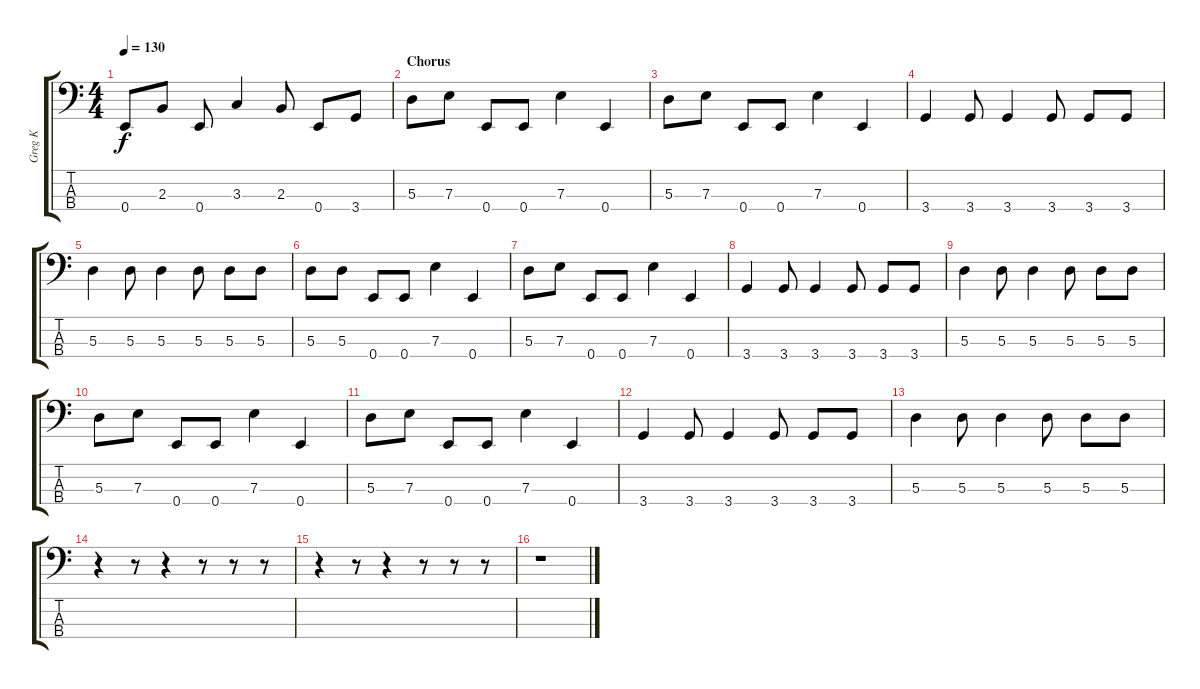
\track ("Greg K" "Greg K") {instrument electricbassfinger}
\staff {score tabs}
\tuning (G2 D2 A1 E1) {hide}
\ts (4 4)
\tempo 130
\clef f4
\ks c
0.4.8{dy f} 2.3.8 0.4.8 3.3.4 2.3.8 0.4.8 3.4.8 |
\section ("" "Chorus")
5.3.8 7.3.8 0.4.8 0.4.8 7.3.4 0.4.4 |
5.3.8 7.3.8 0.4.8 0.4.8 7.3.4 0.4.4 |
3.4.4 3.4.8 3.4.4 3.4.8 3.4.8 3.4.8 |
5.3.4 5.3.8 5.3.4 5.3.8 5.3.8 5.3.8 |
5.3.8 5.3.8 0.4.8 0.4.8 7.3.4 0.4.4 |
5.3.8 7.3.8 0.4.8 0.4.8 7.3.4 0.4.4 |
3.4.4 3.4.8 3.4.4 3.4.8 3.4.8 3.4.8 |
5.3.4 5.3.8 5.3.4 5.3.8 5.3.8 5.3.8 |
5.3.8 7.3.8 0.4.8 0.4.8 7.3.4 0.4.4 |
5.3.8 7.3.8 0.4.8 0.4.8 7.3.4 0.4.4 |
3.4.4 3.4.8 3.4.4 3.4.8 3.4.8 3.4.8 |
5.3.4 5.3.8 5.3.4 5.3.8 5.3.8 5.3.8 |
r.4 r.8 r.4 r.8 r.8 r.8 |
r.4 r.8 r.4 r.8 r.8 r.8 |
r.1
